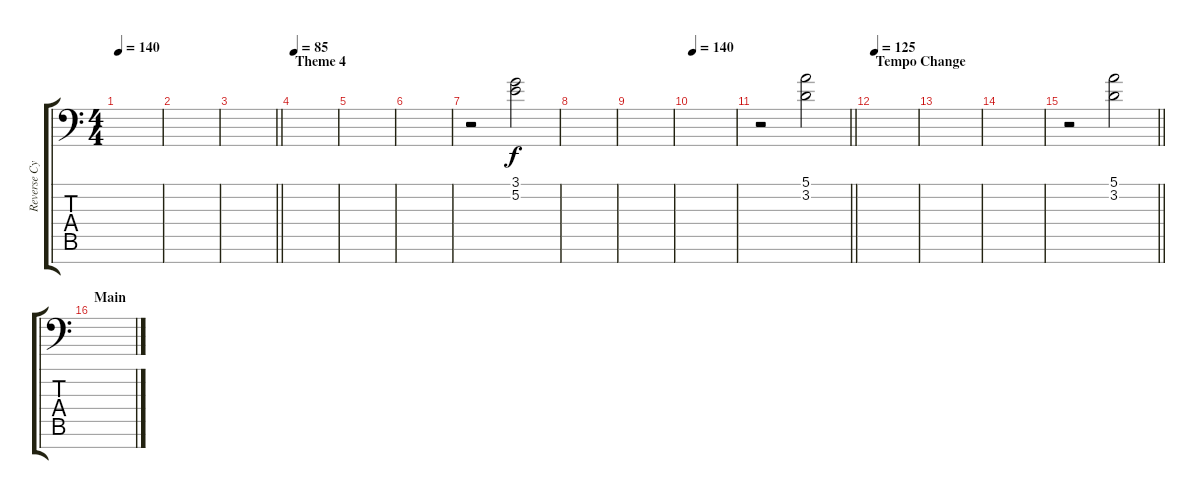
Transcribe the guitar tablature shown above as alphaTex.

\track ("Reverse Cymbal" "Reverse Cy") {instrument reversecymbal}
\staff {score tabs}
\tuning (E4 B3 G3 D3 A2 E2 C-1) {hide}
\ts (4 4)
\tempo 140
\clef f4
\ks c
|
|
\barLineRight lightlight
|
\section ("" "Theme 4")
\tempo 85
|
|
|
r.2 (3.1 5.2).2 |
|
|
\tempo 140
|
\barLineRight lightlight
r.2 (5.1 3.2).2 |
\section ("" "Tempo Change")
\tempo 125
|
|
|
\barLineRight lightlight
r.2 (5.1 3.2).2 |
\section ("" "Main")
